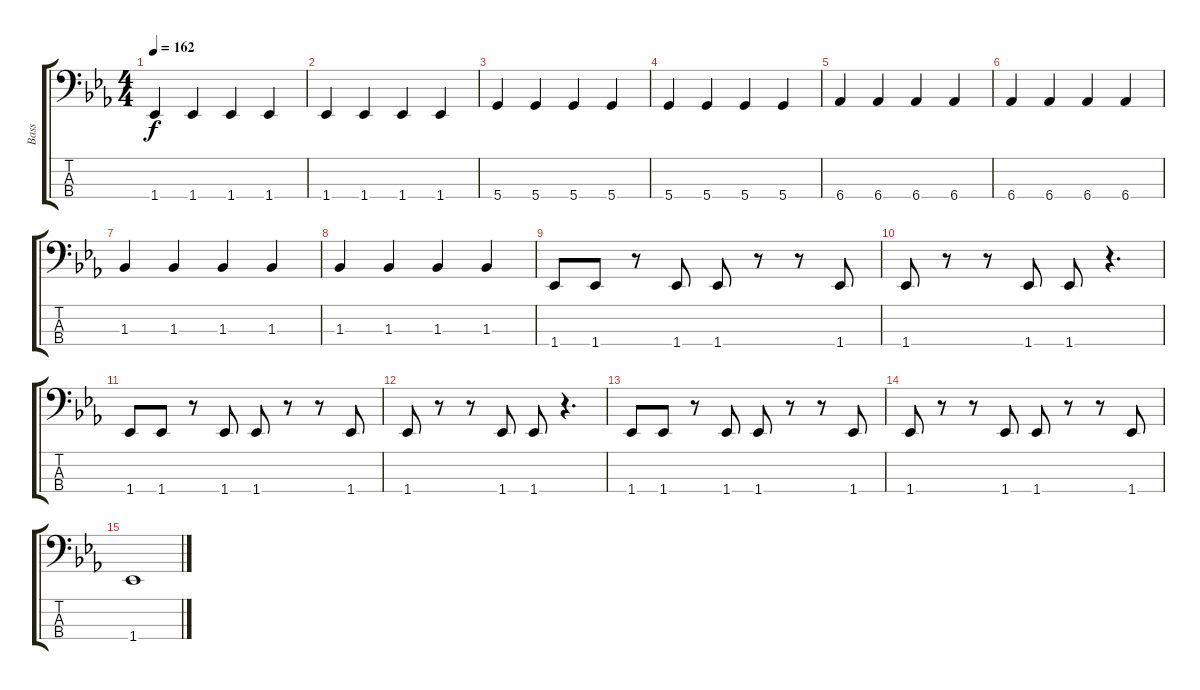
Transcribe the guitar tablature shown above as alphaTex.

\track ("Bass" "Bass") {instrument electricbassfinger}
\staff {score tabs}
\tuning (G2 D2 A1 D1) {hide}
\ts (4 4)
\tempo 162
\clef f4
\ks eb
1.4.4{dy f} 1.4.4 1.4.4 1.4.4 |
1.4.4 1.4.4 1.4.4 1.4.4 |
5.4.4 5.4.4 5.4.4 5.4.4 |
5.4.4 5.4.4 5.4.4 5.4.4 |
6.4.4 6.4.4 6.4.4 6.4.4 |
6.4.4 6.4.4 6.4.4 6.4.4 |
1.3.4 1.3.4 1.3.4 1.3.4 |
1.3.4 1.3.4 1.3.4 1.3.4 |
1.4.8 1.4.8 r.8 1.4.8 1.4.8 r.8 r.8 1.4.8 |
1.4.8 r.8 r.8 1.4.8 1.4.8 r.4{d} |
1.4.8 1.4.8 r.8 1.4.8 1.4.8 r.8 r.8 1.4.8 |
1.4.8 r.8 r.8 1.4.8 1.4.8 r.4{d} |
1.4.8 1.4.8 r.8 1.4.8 1.4.8 r.8 r.8 1.4.8 |
1.4.8 r.8 r.8 1.4.8 1.4.8 r.8 r.8 1.4.8 |
1.4.1
